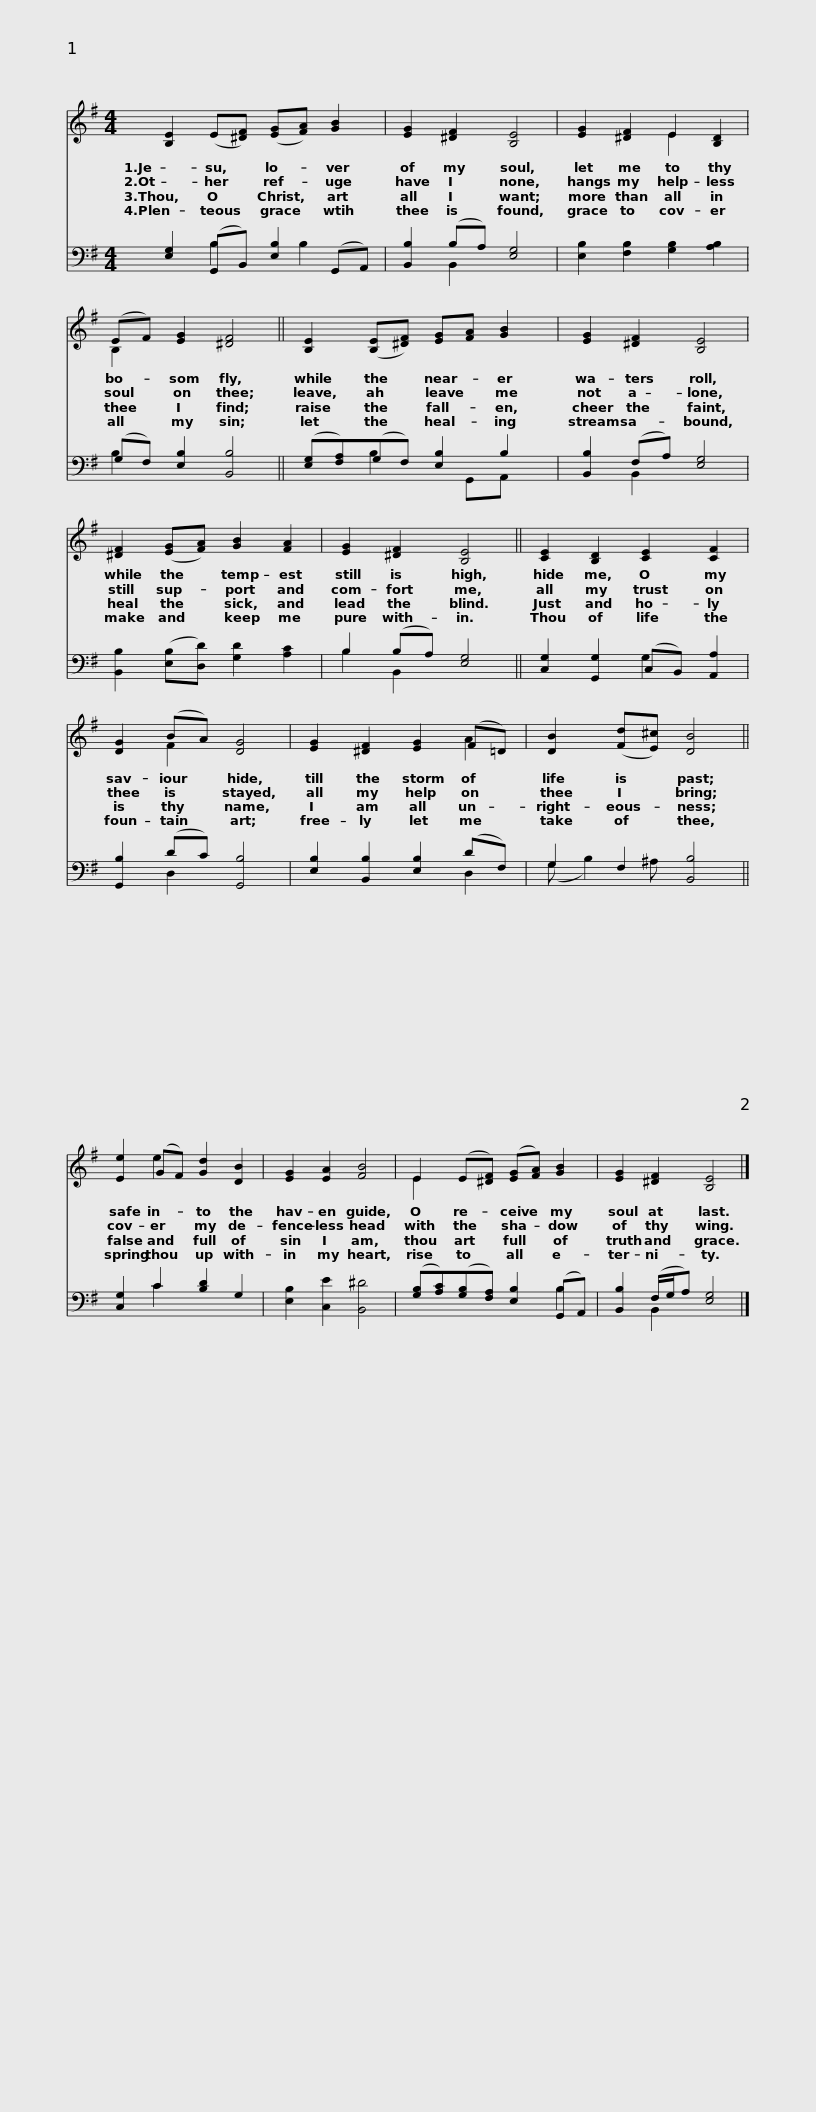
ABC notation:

X:1
%%score ( 1 2 ) ( 3 4 )
L:1/8
M:4/4
I:linebreak $
K:G
V:1 treble
V:2 treble
V:3 bass
V:4 bass
V:1
 [B,E]2 (E[^DF]) ([EG][FA]) [GB]2 | [EG]2 [^DF]2 [B,E]4 | [EG]2 [^DF]2 E2 [B,D]2 | (EF) [EG]2 [^DF]4 ||$ [B,E]2 ([B,E][^DF]) [EG][FA] [GB]2 | %5
 [EG]2 [^DF]2 [B,E]4 | [^DF]2 ([EG][FA]) [GB]2 [FA]2 | [EG]2 [^DF]2 [B,E]4 || [CE]2 [B,D]2 [CE]2 [CF]2 |$ [DG]2 (BA) [DG]4 | %10
 [EG]2 [^DF]2 [EG]2 (F=D) | [DB]2 ([Fd][E^c]) [DB]4 || [Ee]2 (GF) [Gd]2 [DB]2 | [EG]2 [EA]2 [FB]4 |$ E2 (E[^DF]) ([EG][FA]) [GB]2 | %15
 [EG]2 [^DF]2 [B,E]4 |] %16
V:2
 x8 | x8 | x4 E2 x2 | B,2 x6 ||$ x8 | %5
 x8 | x8 | x8 || x8 |$ x2 F2 x4 | %10
 x6 A2 | x8 || x2 e2 x4 | x8 |$ E2 x6 | %15
 x8 |] %16
V:3
 [E,G,]2 (G,,B,,) [E,B,]2 (G,,A,,) | [B,,B,]2 (B,A,) [E,G,]4 | [E,B,]2 [F,B,]2 [G,B,]2 [A,B,]2 | (G,F,) [E,B,]2 [B,,B,]4 ||$ ([E,G,][F,A,])(G,F,) [E,B,]2 B,2 | %5
 [B,,B,]2 (F,A,) [E,G,]4 | [B,,B,]2 ([E,B,][D,D]) [G,D]2 [A,C]2 | B,2 (B,A,) [E,G,]4 || [C,G,]2 [G,,G,]2 (C,B,,) [A,,A,]2 |$ [G,,B,]2 (DC) [G,,B,]4 | %10
 [E,B,]2 [B,,B,]2 [E,B,]2 (DF,) | G,2 F,2 [B,,B,]4 || [C,G,]2 C2 [B,D]2 G,2 | [E,B,]2 [C,E]2 [B,,^D]4 |$ ([G,B,][A,C])([G,B,][F,A,]) [E,B,]2 (G,,A,,) | %15
 [B,,B,]2 (F,/G,/A,) [E,G,]4 |] %16
V:4
 x2 B,2 x B,2 x | x2 B,,2 x4 | x8 | B,2 x6 ||$ x2 B,2 x G,,A,, x | %5
 x2 B,,2 x4 | x8 | B,2 B,,2 x4 || x4 G,2 x2 |$ x2 D,2 x4 | %10
 x6 D,2 | (G, B,2) ^A, x4 || x2 C2 x4 | x8 |$ x6 B,2 | %15
 x2 B,,2 x4 |] %16
